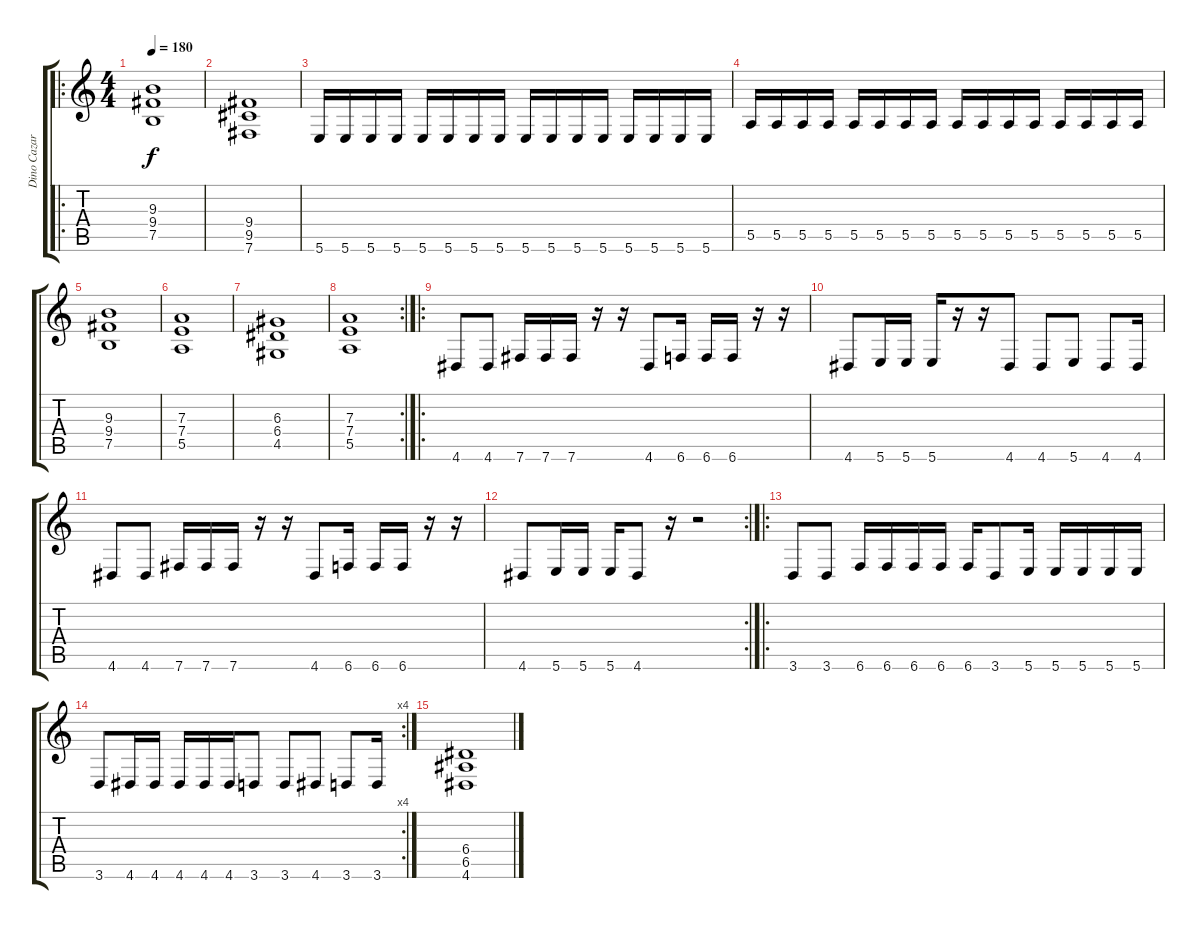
\track ("Dino Cazares" "Dino Cazar") {instrument distortionguitar}
\staff {score tabs}
\tuning (B3 Gb3 D3 A2 E2 B1) {hide}
\ro
\ts (4 4)
\tempo 180
\clef g2
\ks c
(9.3 9.4 7.5).1{dy f} |
(9.4 9.5 7.6).1 |
5.6.16 5.6.16 5.6.16 5.6.16 5.6.16 5.6.16 5.6.16 5.6.16 5.6.16 5.6.16 5.6.16 5.6.16 5.6.16 5.6.16 5.6.16 5.6.16 |
5.5.16 5.5.16 5.5.16 5.5.16 5.5.16 5.5.16 5.5.16 5.5.16 5.5.16 5.5.16 5.5.16 5.5.16 5.5.16 5.5.16 5.5.16 5.5.16 |
(9.3 9.4 7.5).1 |
(7.3 7.4 5.5).1 |
(6.3 6.4 4.5).1 |
\rc 2
(7.3 7.4 5.5).1 |
\ro
4.6.8 4.6.8 7.6.16 7.6.16 7.6.16 r.16 r.16 4.6.8 6.6.16 6.6.16 6.6.16 r.16 r.16 |
4.6.8 5.6.16 5.6.16 5.6.16 r.16 r.16 4.6.8 4.6.8 5.6.8 4.6.8 4.6.16 |
4.6.8 4.6.8 7.6.16 7.6.16 7.6.16 r.16 r.16 4.6.8 6.6.16 6.6.16 6.6.16 r.16 r.16 |
\rc 2
4.6.8 5.6.16 5.6.16 5.6.16 4.6.8 r.16 r.2 |
\ro
3.6.8 3.6.8 6.6.16 6.6.16 6.6.16 6.6.16 6.6.16 3.6.8 5.6.16 5.6.16 5.6.16 5.6.16 5.6.16 |
\rc 4
3.6.8 4.6.16 4.6.16 4.6.16 4.6.16 4.6.16 3.6.8 3.6.8 4.6.8 3.6.8 3.6.16 |
(6.4 6.5 4.6).1
